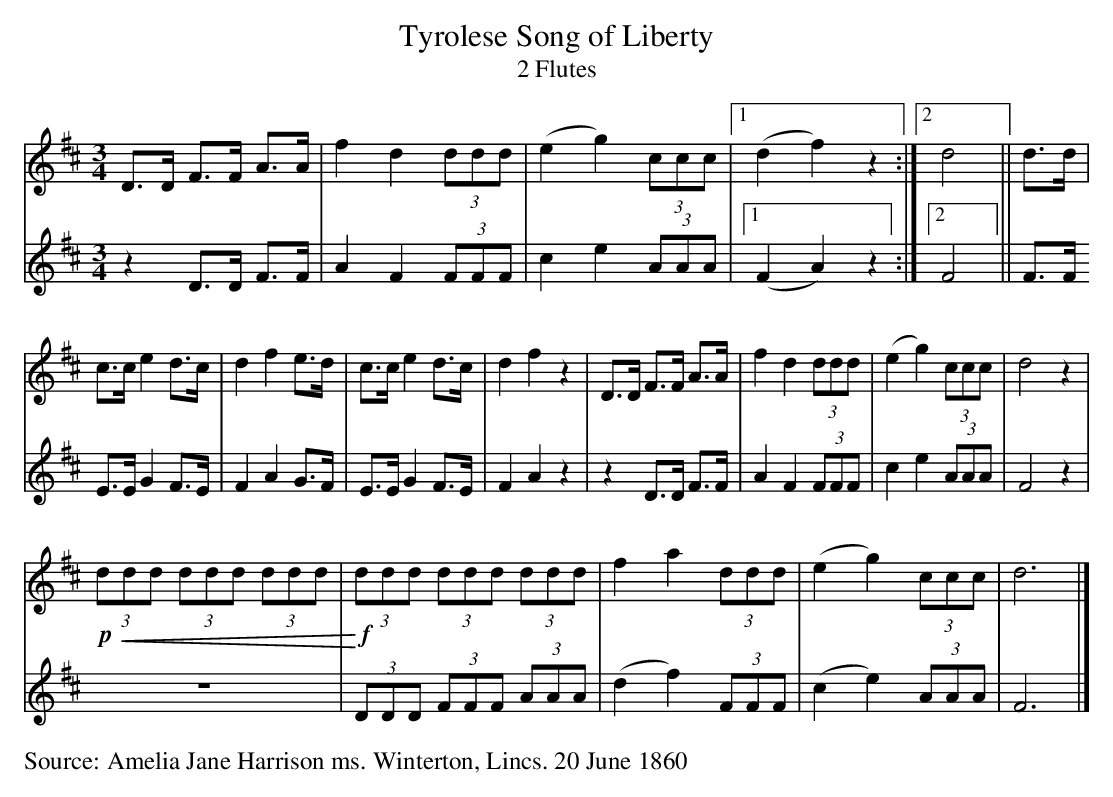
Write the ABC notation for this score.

X:1
T:Tyrolese Song of Liberty
T: 2 Flutes
M:3/4
L:1/8
K:D
V:1
V:2
V:1
D>D F>F A>A|f2d2(3ddd|(e2g2)(3ccc|1(d2f2)z2:|2 d4||d>d|
c>ce2d>c|d2f2e>d|c>ce2d>c|d2f2z2|D>D F>F A>A|\
f2d2(3ddd|(e2g2) (3ccc|d4z2|
!p!!<(!(3ddd (3ddd (3ddd|!<)!!f!(3ddd (3ddd (3ddd|\
f2a2 (3ddd|(e2g2)(3ccc|d6|]
V:2
z2D>D F>F|A2F2(3FFF|c2e2(3AAA|1 (F2A2)z2:|2 F4||F>F
E>E G2F>E|F2A2G>F| E>E G2F>E|F2A2z2|z2D>D F>F|
A2F2(3FFF|c2e2 (3AAA|F4z2|Z|(3DDD (3FFF (3AAA|
(d2f2)(3FFF|(c2e2)(3AAA|F6|]
